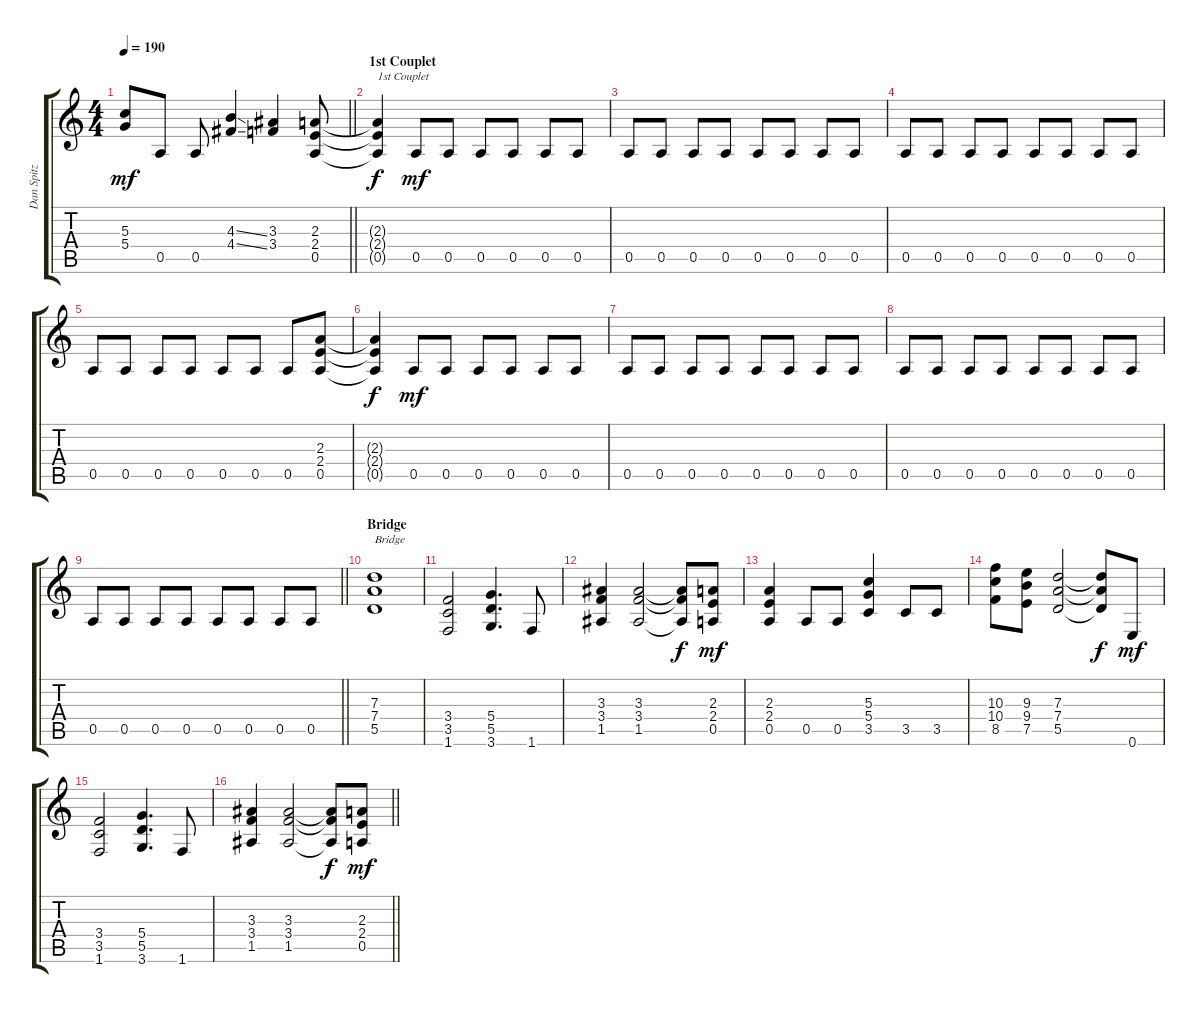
\track ("Dan Spitz" "Dan Spitz") {instrument distortionguitar}
\staff {score tabs}
\tuning (E4 B3 G3 D3 A2 E2) {hide}
\ts (4 4)
\tempo 190
\clef g2
\barLineRight lightlight
\ks c
(5.3 5.4).8{dy mf} 0.5.8 0.5.8 (4.3{ss} 4.4{ss}).4 (3.3 3.4).4 (2.3 2.4 0.5).8 |
\section ("" "1st Couplet")
(2.3{t} 2.4{t} 0.5{t}).4{txt "1st Couplet" dy f} 0.5.8{dy mf} 0.5.8 0.5.8 0.5.8 0.5.8 0.5.8 |
0.5.8 0.5.8 0.5.8 0.5.8 0.5.8 0.5.8 0.5.8 0.5.8 |
0.5.8 0.5.8 0.5.8 0.5.8 0.5.8 0.5.8 0.5.8 0.5.8 |
0.5.8 0.5.8 0.5.8 0.5.8 0.5.8 0.5.8 0.5.8 (2.3 2.4 0.5).8 |
(2.3{t} 2.4{t} 0.5{t}).4{dy f} 0.5.8{dy mf} 0.5.8 0.5.8 0.5.8 0.5.8 0.5.8 |
0.5.8 0.5.8 0.5.8 0.5.8 0.5.8 0.5.8 0.5.8 0.5.8 |
0.5.8 0.5.8 0.5.8 0.5.8 0.5.8 0.5.8 0.5.8 0.5.8 |
\barLineRight lightlight
0.5.8 0.5.8 0.5.8 0.5.8 0.5.8 0.5.8 0.5.8 0.5.8 |
\section ("" "Bridge")
(7.3 7.4 5.5).1{txt "Bridge"} |
(3.4 3.5 1.6).2 (5.4 5.5 3.6).4{d} 1.6.8 |
(3.3 3.4 1.5).4 (3.3 3.4 1.5).2 (3.3{t} 3.4{t} 1.5{t}).8{dy f} (2.3 2.4 0.5).8{dy mf} |
(2.3 2.4 0.5).4 0.5.8 0.5.8 (5.3 5.4 3.5).4 3.5.8 3.5.8 |
(10.3 10.4 8.5).8 (9.3 9.4 7.5).8 (7.3 7.4 5.5).2 (7.3{t} 7.4{t} 5.5{t}).8{dy f} 0.6.8{dy mf} |
(3.4 3.5 1.6).2 (5.4 5.5 3.6).4{d} 1.6.8 |
\barLineRight lightlight
(3.3 3.4 1.5).4 (3.3 3.4 1.5).2 (3.3{t} 3.4{t} 1.5{t}).8{dy f} (2.3 2.4 0.5).8{dy mf}
